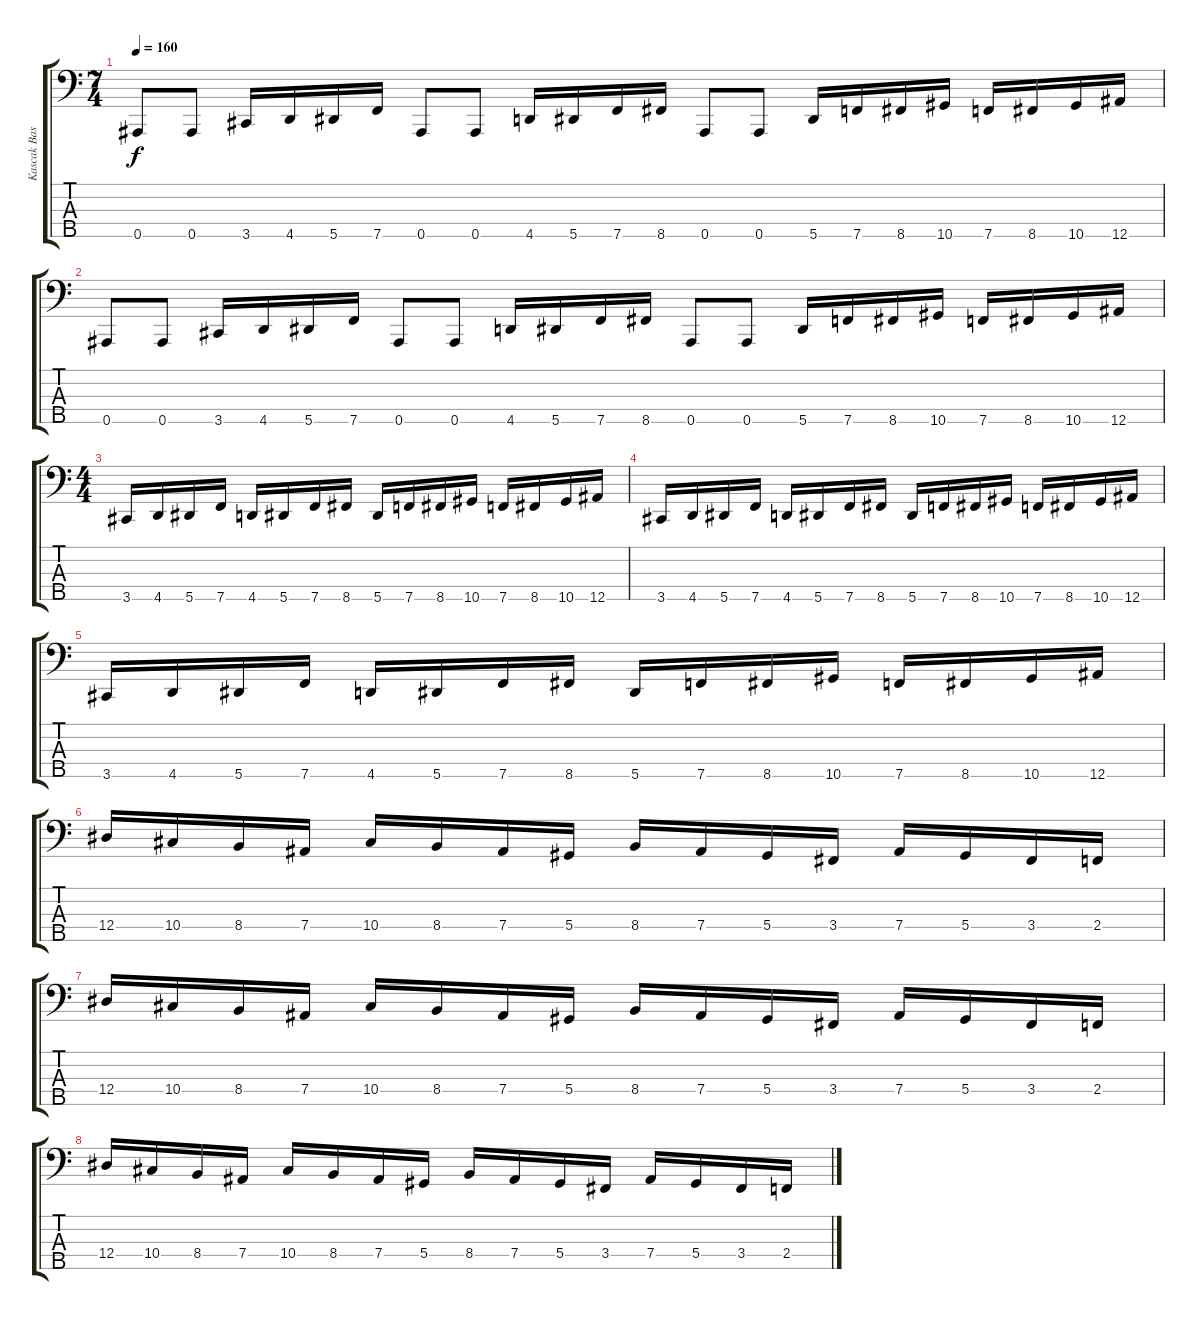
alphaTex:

\track ("Kascak Bass" "Kascak Bas") {instrument electricbasspick}
\staff {score tabs}
\tuning (Gb2 Db2 Ab1 Eb1 Bb0) {hide}
\ts (7 4)
\tempo 160
\clef f4
\ks c
0.5.8{dy f} 0.5.8 3.5.16 4.5.16 5.5.16 7.5.16 0.5.8 0.5.8 4.5.16 5.5.16 7.5.16 8.5.16 0.5.8 0.5.8 5.5.16 7.5.16 8.5.16 10.5.16 7.5.16 8.5.16 10.5.16 12.5.16 |
0.5.8 0.5.8 3.5.16 4.5.16 5.5.16 7.5.16 0.5.8 0.5.8 4.5.16 5.5.16 7.5.16 8.5.16 0.5.8 0.5.8 5.5.16 7.5.16 8.5.16 10.5.16 7.5.16 8.5.16 10.5.16 12.5.16 |
\ts (4 4)
3.5.16 4.5.16 5.5.16 7.5.16 4.5.16 5.5.16 7.5.16 8.5.16 5.5.16 7.5.16 8.5.16 10.5.16 7.5.16 8.5.16 10.5.16 12.5.16 |
3.5.16 4.5.16 5.5.16 7.5.16 4.5.16 5.5.16 7.5.16 8.5.16 5.5.16 7.5.16 8.5.16 10.5.16 7.5.16 8.5.16 10.5.16 12.5.16 |
3.5.16 4.5.16 5.5.16 7.5.16 4.5.16 5.5.16 7.5.16 8.5.16 5.5.16 7.5.16 8.5.16 10.5.16 7.5.16 8.5.16 10.5.16 12.5.16 |
12.4.16 10.4.16 8.4.16 7.4.16 10.4.16 8.4.16 7.4.16 5.4.16 8.4.16 7.4.16 5.4.16 3.4.16 7.4.16 5.4.16 3.4.16 2.4.16 |
12.4.16 10.4.16 8.4.16 7.4.16 10.4.16 8.4.16 7.4.16 5.4.16 8.4.16 7.4.16 5.4.16 3.4.16 7.4.16 5.4.16 3.4.16 2.4.16 |
12.4.16 10.4.16 8.4.16 7.4.16 10.4.16 8.4.16 7.4.16 5.4.16 8.4.16 7.4.16 5.4.16 3.4.16 7.4.16 5.4.16 3.4.16 2.4.16
